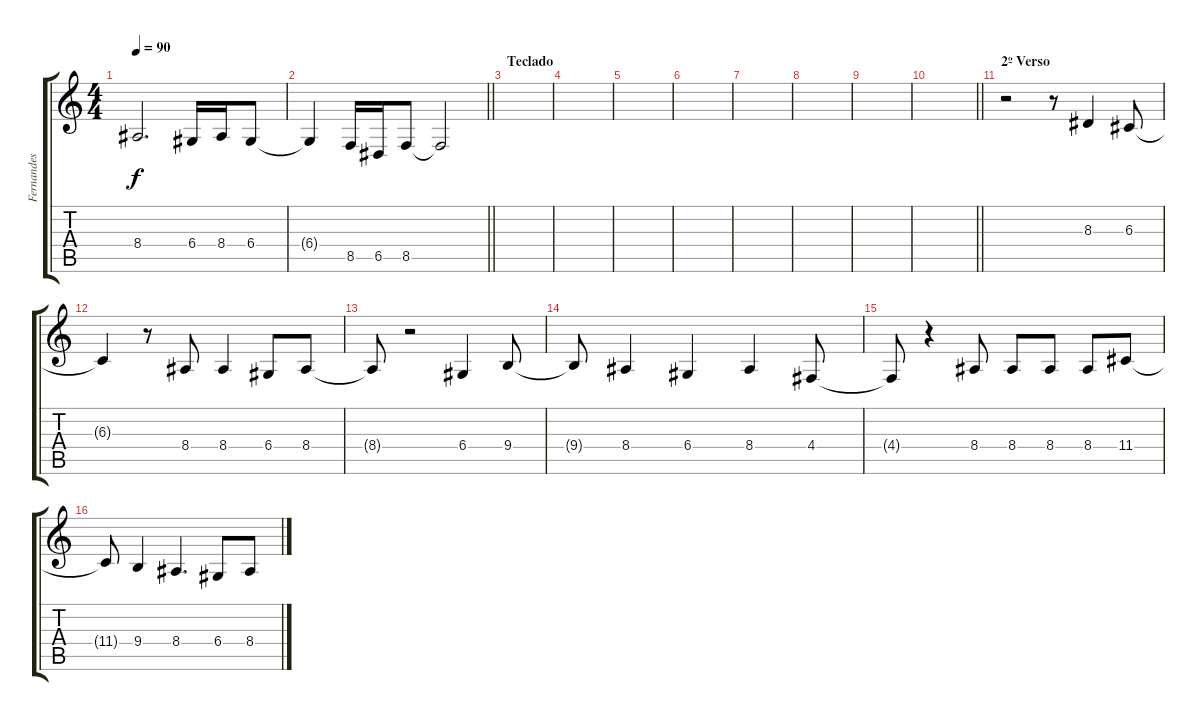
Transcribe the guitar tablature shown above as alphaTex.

\track ("Fernandes" "Fernandes") {instrument trumpet}
\staff {score tabs}
\tuning (E4 B3 G3 D3 A2 E2) {hide}
\ts (4 4)
\tempo 90
\clef g2
\ks c
8.4{t}.2{d dy f} 6.4.16 8.4.16 6.4.8 |
\barLineRight lightlight
6.4{t}.4 8.5.16 6.5.16 8.5.8 8.5{t}.2 |
\section ("" "Teclado")
|
|
|
|
|
|
|
\barLineRight lightlight
|
\section ("" "2º Verso")
r.2 r.8 8.3.4 6.3.8 |
6.3{t}.4 r.8 8.4.8 8.4.4 6.4.8 8.4.8 |
8.4{t}.8 r.2 6.4.4 9.4.8 |
9.4{t}.8 8.4.4 6.4.4 8.4.4 4.4.8 |
4.4{t}.8 r.4 8.4.8 8.4.8 8.4.8 8.4.8 11.4.8 |
11.4{t}.8 9.4.4 8.4.4{d} 6.4.8 8.4.8
